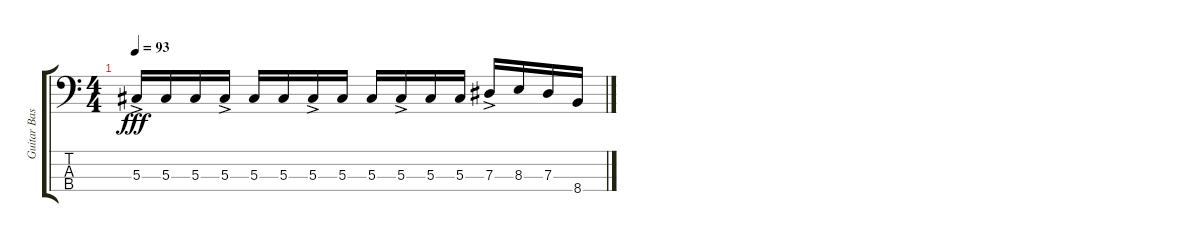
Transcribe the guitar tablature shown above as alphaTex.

\track ("Guitar Bass" "Guitar Bas") {instrument electricbassfinger}
\staff {score tabs}
\tuning (Gb2 Db2 Ab1 Eb1) {hide}
\ts (4 4)
\tempo 93
\clef f4
\ks c
5.3{ac}.16{dy fff} 5.3.16 5.3.16 5.3{ac}.16 5.3.16 5.3.16 5.3{ac}.16 5.3.16 5.3.16 5.3{ac}.16 5.3.16 5.3.16 7.3{ac}.16 8.3.16 7.3.16 8.4.16
